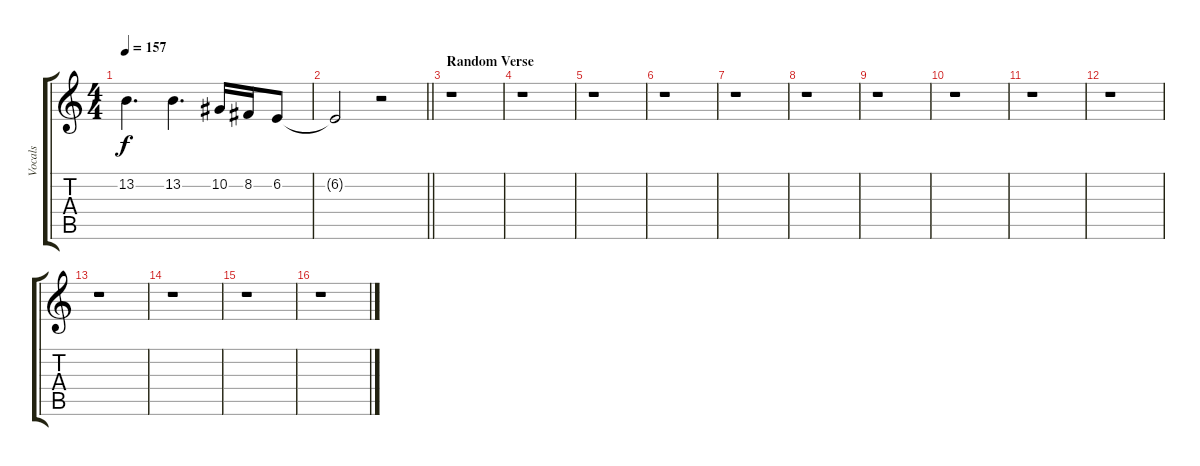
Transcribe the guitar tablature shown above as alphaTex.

\track ("Vocals" "Vocals") {instrument bassoon}
\staff {score tabs}
\tuning (Eb4 Bb3 Gb3 Db3 Ab2 Db2) {hide}
\ts (4 4)
\tempo 157
\clef g2
\ks c
13.2.4{d dy f} 13.2.4{d} 10.2.16 8.2.16 6.2.8 |
\barLineRight lightlight
6.2{t}.2 r.2 |
\section ("" "Random Verse")
r.1 |
r.1 |
r.1 |
r.1 |
r.1 |
r.1 |
r.1 |
r.1 |
r.1 |
r.1 |
r.1 |
r.1 |
r.1 |
r.1
